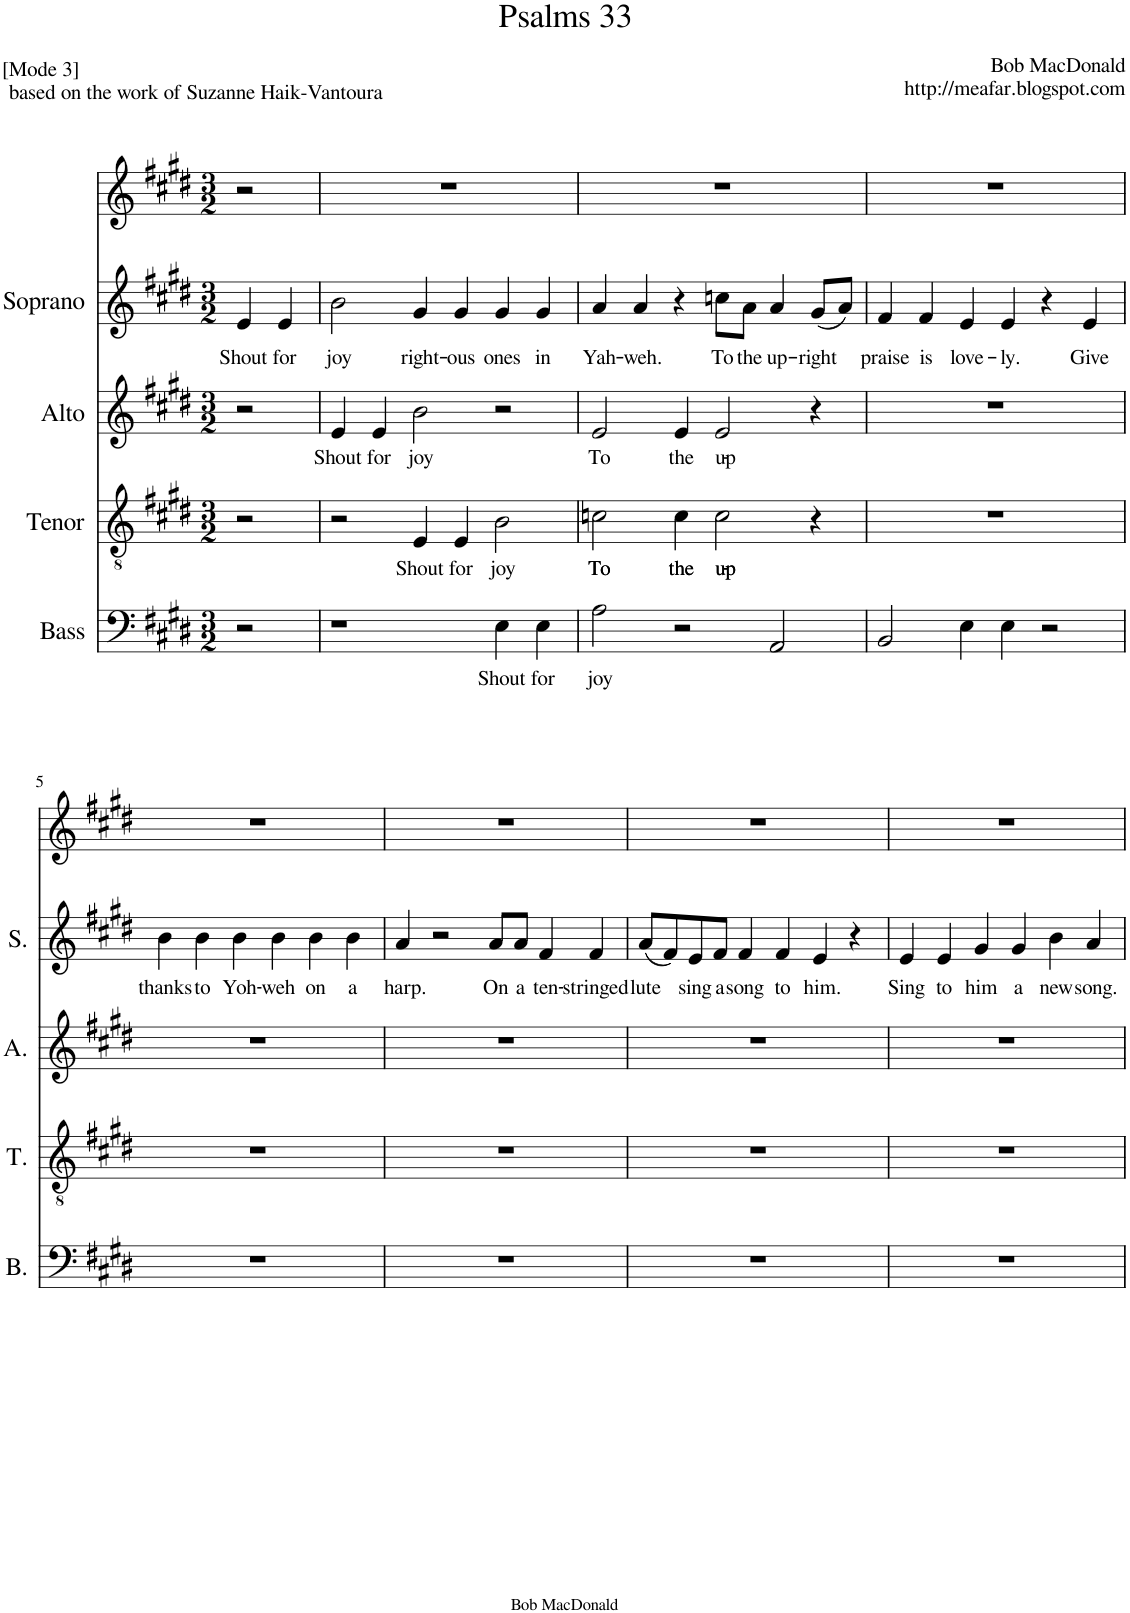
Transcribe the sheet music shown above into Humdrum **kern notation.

**kern	**text	**kern	**text	**kern	**text	**kern	**text	**kern
*part5	*part5	*part4	*part4	*part3	*part3	*part2	*part2	*part1
*staff5	*staff5	*staff4	*staff4	*staff3	*staff3	*staff2	*staff2	*staff1
*I"Bass	*	*I"Tenor	*	*I"Alto	*	*I"Soprano	*	*I"Piano
*I'B.	*	*I'T.	*	*I'A.	*	*I'S.	*	*I'Pno
*clefF4	*	*clefGv2	*	*clefG2	*	*clefG2	*	*clefG2
*k[f#c#g#d#]	*	*k[f#c#g#d#]	*	*k[f#c#g#d#]	*	*k[f#c#g#d#]	*	*k[f#c#g#d#]
*E:	*	*E:	*	*E:	*	*E:	*	*E:
*M3/2	*	*M3/2	*	*M3/2	*	*M3/2	*	*M3/2
=1	=1	=1	=1	=1	=1	=1	=1	=1
!	!	!	!	!	!	!	!LO:LY:b	!
2r	.	2r	.	2r	.	4e/	Shout	2r
!	!	!	!	!	!	!	!LO:LY:b	!
.	.	.	.	.	.	4e/	for	.
=2	=2	=2	=2	=2	=2	=2	=2	=2
!	!	!	!	!	!LO:LY:b	!	!LO:LY:b	!
1r	.	2r	.	4e/	Shout	2b\	joy	1.r
!	!	!	!	!	!LO:LY:b	!	!	!
.	.	.	.	4e/	for	.	.	.
!	!	!	!LO:LY:b	!	!LO:LY:b	!	!LO:LY:b	!
.	.	4E/	Shout	2b\	joy	4g#/	right-	.
!	!	!	!LO:LY:b	!	!	!	!LO:LY:b	!
.	.	4E/	for	.	.	4g#/	-ous	.
!	!LO:LY:b	!	!LO:LY:b	!	!	!	!LO:LY:b	!
4E\	Shout	2B\	joy	2r	.	4g#/	ones	.
!	!LO:LY:b	!	!	!	!	!	!LO:LY:b	!
4E\	for	.	.	.	.	4g#/	in	.
=3	=3	=3	=3	=3	=3	=3	=3	=3
!	!LO:LY:b	!	!LO:LY:b	!	!LO:LY:b	!	!LO:LY:b	!
2A\	joy	2cn\	To	2e/	To	4a/	Yah-	1.r
!	!	!	!	!	!	!	!LO:LY:b	!
.	.	.	.	.	.	4a/	-weh.	.
!	!	!	!LO:LY:b	!	!LO:LY:b	!	!	!
2r	.	4c\	the	4e/	the	4r	.	.
!	!	!	!LO:LY:b	!	!LO:LY:b	!	!LO:LY:b	!
.	.	2c\	up-	2e/	up-	8ccn\L	To	.
!	!	!	!	!	!	!	!LO:LY:b	!
.	.	.	.	.	.	8a\J	the	.
!	!	!	!	!	!	!	!LO:LY:b	!
2AA/	.	.	.	.	.	4a/	up-	.
!	!	!	!	!	!	!	!LO:LY:b	!
.	.	4r	.	4r	.	(8g#/L	-right	.
.	.	.	.	.	.	8a/J)	.	.
=4	=4	=4	=4	=4	=4	=4	=4	=4
!	!	!	!	!	!	!	!LO:LY:b	!
2BB/	.	1.r	.	1.r	.	4f#/	praise	1.r
!	!	!	!	!	!	!	!LO:LY:b	!
.	.	.	.	.	.	4f#/	is	.
!	!	!	!	!	!	!	!LO:LY:b	!
4E\	.	.	.	.	.	4e/	love-	.
!	!	!	!	!	!	!	!LO:LY:b	!
4E\	.	.	.	.	.	4e/	-ly.	.
2r	.	.	.	.	.	4r	.	.
!	!	!	!	!	!	!	!LO:LY:b	!
.	.	.	.	.	.	4e/	Give	.
!!LO:LB:g=z
=5	=5	=5	=5	=5	=5	=5	=5	=5
!	!	!	!	!	!	!	!LO:LY:b	!
1.r	.	1.r	.	1.r	.	4b\	thanks	1.r
!	!	!	!	!	!	!	!LO:LY:b	!
.	.	.	.	.	.	4b\	to	.
!	!	!	!	!	!	!	!LO:LY:b	!
.	.	.	.	.	.	4b\	Yoh-	.
!	!	!	!	!	!	!	!LO:LY:b	!
.	.	.	.	.	.	4b\	-weh	.
!	!	!	!	!	!	!	!LO:LY:b	!
.	.	.	.	.	.	4b\	on	.
!	!	!	!	!	!	!	!LO:LY:b	!
.	.	.	.	.	.	4b\	a	.
=6	=6	=6	=6	=6	=6	=6	=6	=6
!	!	!	!	!	!	!	!LO:LY:b	!
1.r	.	1.r	.	1.r	.	4a/	harp.	1.r
.	.	.	.	.	.	2r	.	.
!	!	!	!	!	!	!	!LO:LY:b	!
.	.	.	.	.	.	8a/L	On	.
!	!	!	!	!	!	!	!LO:LY:b	!
.	.	.	.	.	.	8a/J	a	.
!	!	!	!	!	!	!	!LO:LY:b	!
.	.	.	.	.	.	4f#/	ten-	.
!	!	!	!	!	!	!	!LO:LY:b	!
.	.	.	.	.	.	4f#/	-stringed	.
=7	=7	=7	=7	=7	=7	=7	=7	=7
!	!	!	!	!	!	!	!LO:LY:b	!
1.r	.	1.r	.	1.r	.	(8a/L	lute	1.r
.	.	.	.	.	.	8f#/)	.	.
!	!	!	!	!	!	!	!LO:LY:b	!
.	.	.	.	.	.	8e/	sing	.
!	!	!	!	!	!	!	!LO:LY:b	!
.	.	.	.	.	.	8f#/J	a	.
!	!	!	!	!	!	!	!LO:LY:b	!
.	.	.	.	.	.	4f#/	song	.
!	!	!	!	!	!	!	!LO:LY:b	!
.	.	.	.	.	.	4f#/	to	.
!	!	!	!	!	!	!	!LO:LY:b	!
.	.	.	.	.	.	4e/	him.	.
.	.	.	.	.	.	4r	.	.
=8	=8	=8	=8	=8	=8	=8	=8	=8
!	!	!	!	!	!	!	!LO:LY:b	!
1.r	.	1.r	.	1.r	.	4e/	Sing	1.r
!	!	!	!	!	!	!	!LO:LY:b	!
.	.	.	.	.	.	4e/	to	.
!	!	!	!	!	!	!	!LO:LY:b	!
.	.	.	.	.	.	4g#/	him	.
!	!	!	!	!	!	!	!LO:LY:b	!
.	.	.	.	.	.	4g#/	a	.
!	!	!	!	!	!	!	!LO:LY:b	!
.	.	.	.	.	.	4b\	new	.
!	!	!	!	!	!	!	!LO:LY:b	!
.	.	.	.	.	.	4a/	song.	.
=	=	=	=	=	=	=	=	=
*-	*-	*-	*-	*-	*-	*-	*-	*-
